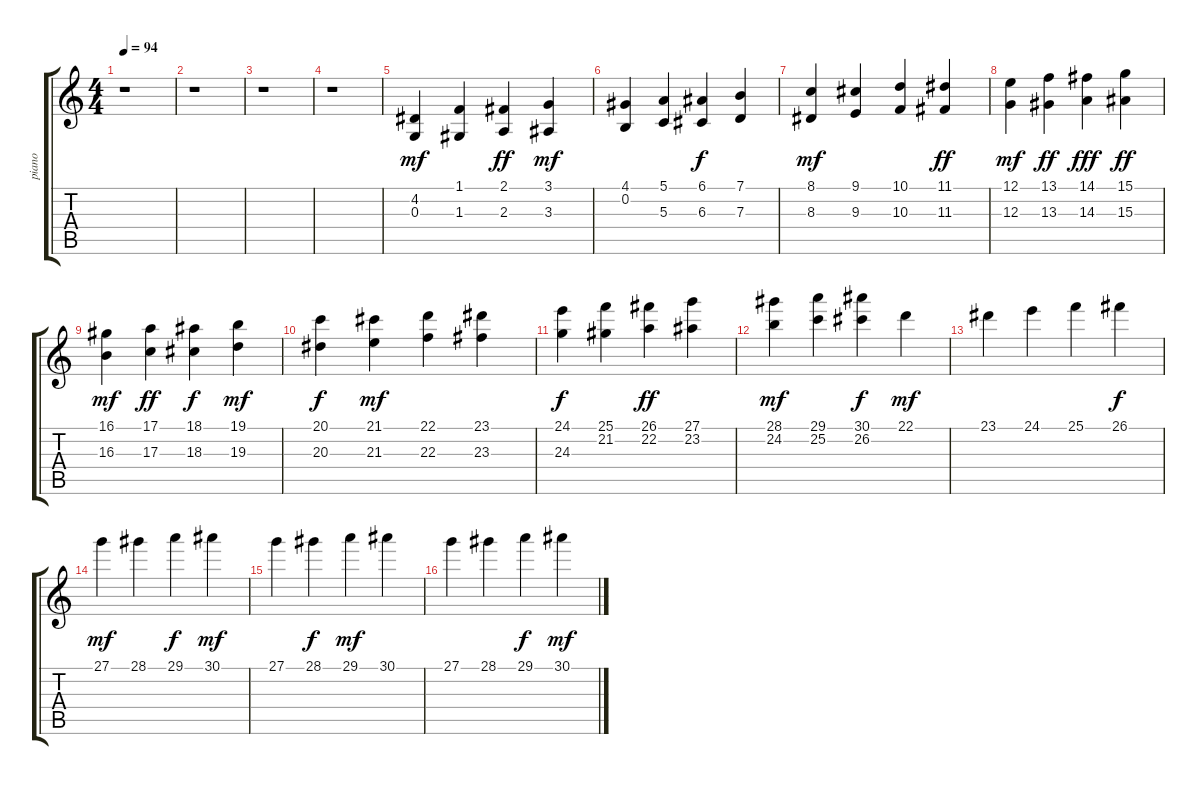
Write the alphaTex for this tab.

\track ("piano" "piano") {instrument acousticgrandpiano}
\staff {score tabs}
\tuning (E4 B3 G3 D3 A2 E2) {hide}
\ts (4 4)
\tempo 94
\clef g2
\ks c
r.1{dy fff} |
r.1 |
r.1 |
r.1 |
(4.2 0.3).4{dy mf} (1.1 1.3).4 (2.1 2.3).4{dy ff} (3.1 3.3).4{dy mf} |
(4.1 0.2).4 (5.1 5.3).4 (6.1 6.3).4{dy f} (7.1 7.3).4 |
(8.1 8.3).4{dy mf} (9.1 9.3).4 (10.1 10.3).4 (11.1 11.3).4{dy ff} |
(12.1 12.3).4{dy mf} (13.1 13.3).4{dy ff} (14.1 14.3).4{dy fff} (15.1 15.3).4{dy ff} |
(16.1 16.3).4{dy mf} (17.1 17.3).4{dy ff} (18.1 18.3).4{dy f} (19.1 19.3).4{dy mf} |
(20.1 20.3).4{dy f} (21.1 21.3).4{dy mf} (22.1 22.3).4 (23.1 23.3).4 |
(24.1 24.3).4{dy f} (25.1 21.2).4{volume 15} (26.1 22.2).4{dy ff volume 16} (27.1 23.2).4{volume 15} |
(28.1 24.2).4{dy mf volume 15} (29.1 25.2).4{volume 14} (30.1 26.2).4{dy f volume 13} 22.1.4{dy mf volume 12} |
23.1.4{volume 11} 24.1.4{volume 10} 25.1.4{volume 8} 26.1.4{dy f volume 8} |
27.1.4{dy mf volume 8} 28.1.4{volume 7} 29.1.4{dy f volume 7} 30.1.4{dy mf volume 7} |
27.1.4{volume 7} 28.1.4{dy f volume 6} 29.1.4{dy mf volume 6} 30.1.4{volume 6} |
27.1.4{volume 5} 28.1.4{volume 4} 29.1.4{dy f volume 4} 30.1.4{dy mf}
